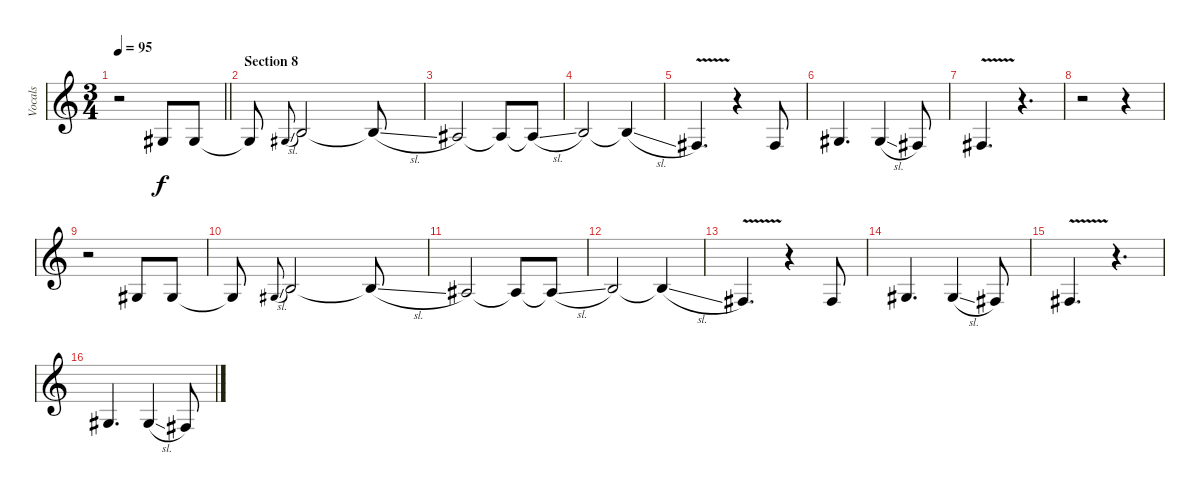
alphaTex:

\track ("Vocals" "Vocals") {instrument tenorsax}
\staff {score}
\tuning (E4 B3 G3 D3 A2 E2) {hide}
\ts (3 4)
\tempo 95
\clef g2
\barLineRight lightlight
\ks c
r.2{dy f} 6.4.8 6.4.8 |
\section ("" "Section 8")
6.4{t}.8 6.4{sl}.8{gr onbeat} 9.4.2 9.4{sl t}.8 |
8.4.2 8.4{t}.8 8.4{sl t}.8 |
9.4.2 9.4{sl t}.4 |
4.4{v}.4{d} r.4 4.4.8 |
6.4.4{d} 6.4{sl}.4 4.4.8 |
4.4{v}.4{d} r.4{d} |
r.2 r.4 |
r.2 6.4.8 6.4.8 |
6.4{t}.8 6.4{sl}.8{gr onbeat} 9.4.2 9.4{sl t}.8 |
8.4.2 8.4{t}.8 8.4{sl t}.8 |
9.4.2 9.4{sl t}.4 |
4.4{v}.4{d} r.4 4.4.8 |
6.4.4{d} 6.4{sl}.4 4.4.8 |
4.4{v}.4{d} r.4{d} |
6.4.4{d} 6.4{sl}.4 4.4.8
